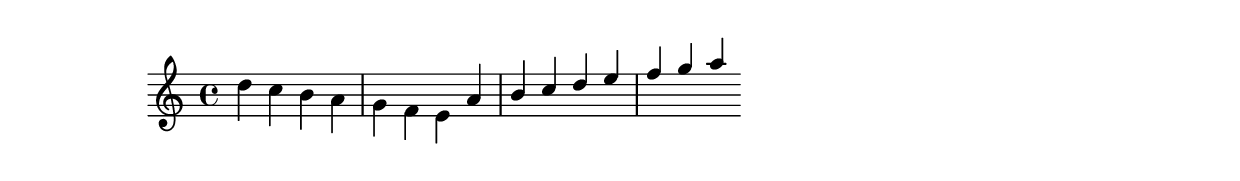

\version "1.9.8"

\header {
    
    texidoc = "Stems in forced directions (as well as the ones
    starting from the middle line) are shortened."

}

\score {
    \notes \relative c'' { \stemDown d c b a g f e
			   \stemBoth
			   \stemUp a b c d e f g a 
		       } 
    \paper  {raggedright = ##t }
}
